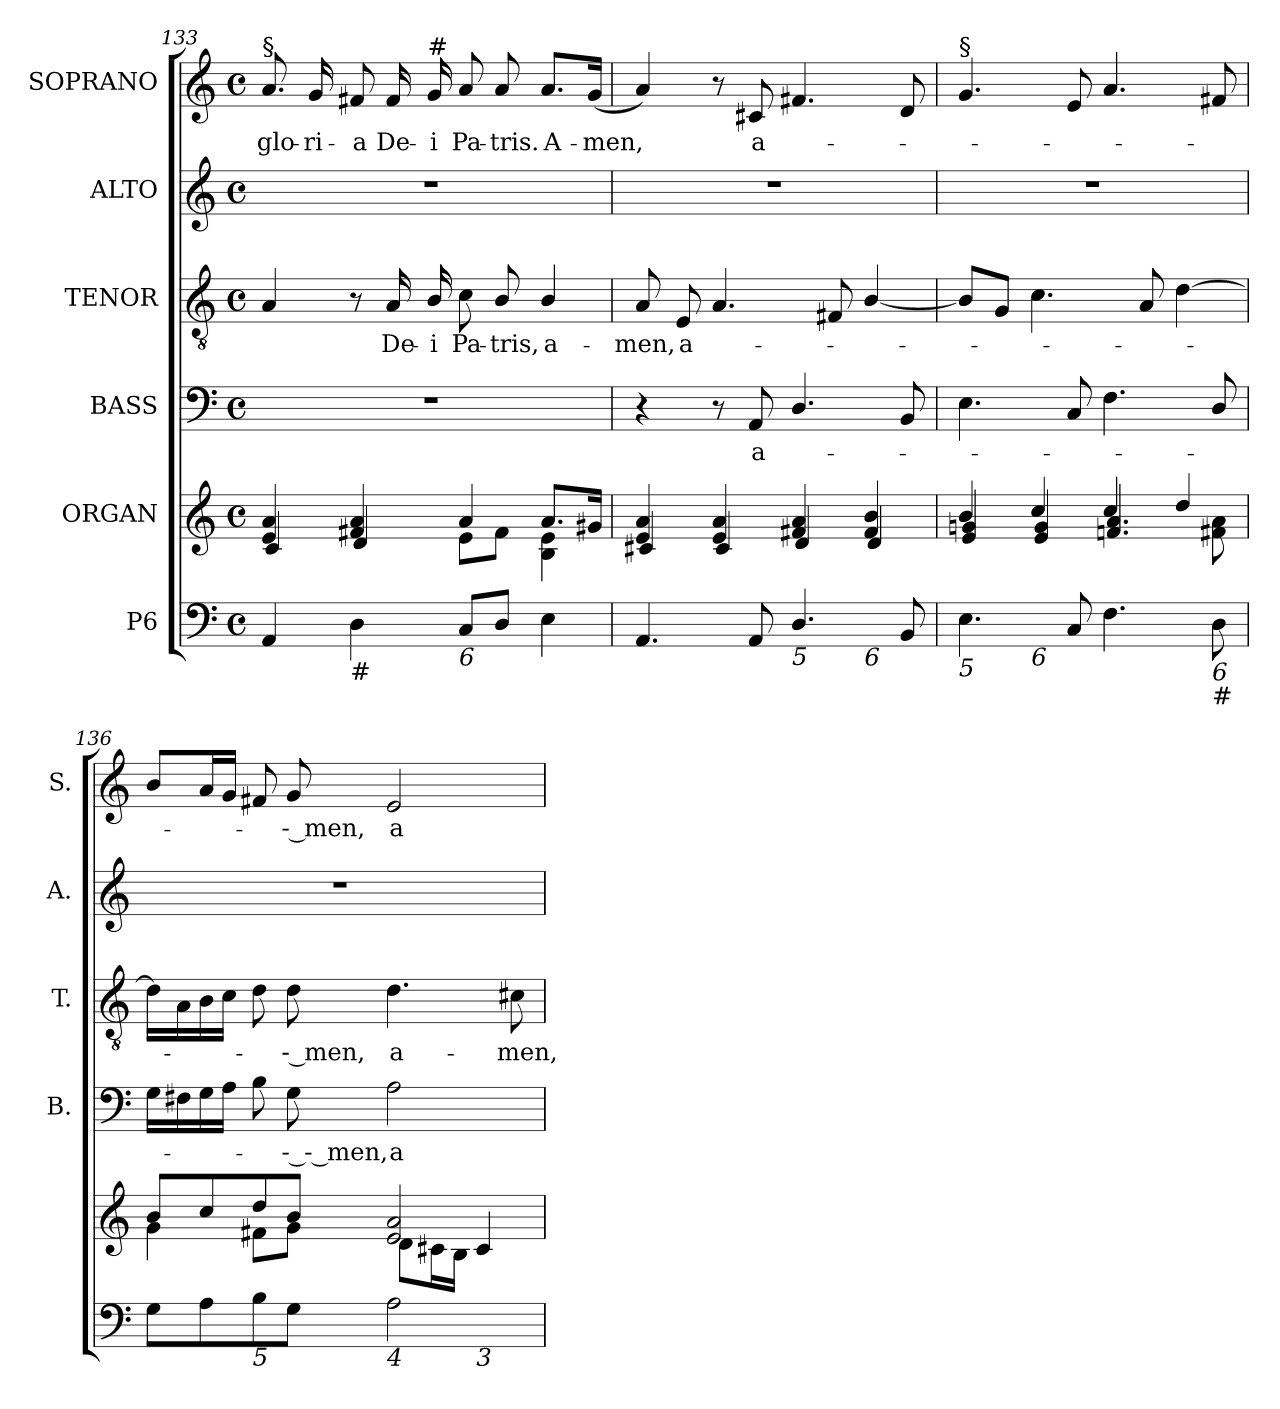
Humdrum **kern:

**kern	**kern	**kern	**text	**kern	**text	**kern	**kern	**text
*part6	*part5	*part4	*part4	*part3	*part3	*part2	*part1	*part1
*staff6	*staff5	*staff4	*staff4	*staff3	*staff3	*staff2	*staff1	*staff1
*I"P6	*I"ORGAN	*I"BASS	*	*I"TENOR	*	*I"ALTO	*I"SOPRANO	*
*	*	*I'B.	*	*I'T.	*	*I'A.	*I'S.	*
*clefF4	*clefG2	*clefF4	*	*clefGv2	*	*clefG2	*clefG2	*
*	*	*	*	*ITrd7c12	*	*	*	*
*k[]	*k[]	*k[]	*	*k[]	*	*k[]	*k[]	*
*C:	*C:	*C:	*	*C:	*	*C:	*C:	*
*M4/4	*M4/4	*M4/4	*	*M4/4	*	*M4/4	*M4/4	*
*met(c)	*met(c)	*met(c)	*	*met(c)	*	*met(c)	*met(c)	*
=133	=133	=133	=133	=133	=133	=133	=133	=133
*	*^	*	*	*	*	*	*	*
!	!	!	!	!	!	!	!	!LO:TX:a:t=§	!
!	!	!	!	!	!	!	!	!	!LO:LY:b:color=#000000
4AAi/	4ei/ 4ai	4ci/	1r	.	4AAi/	.	1r	8.ai/	glo-
!	!	!	!	!	!	!	!	!	!LO:LY:b:color=#000000
.	.	.	.	.	.	.	.	16gi/	-ri-
!LO:TX:b:t=#	!	!	!	!	!	!	!	!	!
!	!	!	!	!	!	!	!	!	!LO:LY:b:color=#000000
4Di\	4f#Xi/ 4ai	4di/	.	.	8r	.	.	8f#Xi/	-a
!	!	!	!	!	!	!LO:LY:b:color=#000000	!	!	!
!	!	!	!	!	!	!	!	!	!LO:LY:b:color=#000000
.	.	.	.	.	16AAi/	De-	.	16f#i/	De-
!	!	!	!	!	!	!LO:LY:b:color=#000000	!	!	!
!	!	!	!	!	!	!	!	!LO:TX:a:t=#	!
!	!	!	!	!	!	!	!	!	!LO:LY:b:color=#000000
.	.	.	.	.	16BBi/	-i	.	16gi/	-i
!	!	!	!	!	!	!LO:LY:b:color=#000000	!	!	!
!LO:TX:b:i:t=6	!	!	!	!	!	!	!	!	!
!	!	!	!	!	!	!	!	!	!LO:LY:b:color=#000000
8Ci/L	4ai/	8ei\L	.	.	8Ci\	Pa-	.	8ai/	Pa-
!	!	!	!	!	!	!LO:LY:b:color=#000000	!	!	!
!	!	!	!	!	!	!	!	!	!LO:LY:b:color=#000000
8Di/J	.	8f#i\J	.	.	8BBi/	-tris,	.	8ai/	-tris.
!	!	!	!	!	!	!LO:LY:b:color=#000000	!	!	!
!	!	!	!	!	!	!	!	!	!LO:LY:b:color=#000000
4Ei\	8.ai/L	4Bi\ 4ei	.	.	4BBi/	a-	.	8.ai/L	A-
!	!	!	!	!	!	!	!	!	!LO:LY:b:color=#000000
.	16g#Xi/Jk	.	.	.	.	.	.	(16gi/Jk	-men,
=134	=134	=134	=134	=134	=134	=134	=134	=134	=134
!	!	!	!	!	!	!LO:LY:b:color=#000000	!	!	!
*^	*	*	*	*	*	*	*	*	*
4.AAi/	2.ryy	4ei/ 4ai	4c#Xi/	4r	.	8AAi/	-men,	1r	4ai/)	.
!	!	!	!	!	!	!	!LO:LY:b:color=#000000	!	!	!
.	.	.	.	.	.	8EEi/	a-	.	.	.
.	.	4ei/ 4ai	4c#i/	8r	.	4.AAi/	.	.	8r	.
!	!	!	!	!	!LO:LY:b:color=#000000	!	!	!	!	!
!	!	!	!	!	!	!	!	!	!	!LO:LY:b:color=#000000
8AAi/	.	.	.	8AAi/	a-	.	.	.	8c#Xi/	a-
!LO:TX:b:i:t=5	!	!	!	!	!	!	!	!	!	!
4.Di/	.	4f#Xi/ 4ai	4di/	4.Di/	.	.	.	.	4.f#Xi/	.
.	.	.	.	.	.	8FF#Xi/	.	.	.	.
!	!LO:TX:b:i:t=6	!	!	!	!	!	!	!	!	!
.	4ryy	4f#i/ 4bi	4di/	.	.	[4BBi/	.	.	.	.
8BBi/	.	.	.	8BBi/	.	.	.	.	8di/	.
!!LO:PB:g=z
=135	=135	=135	=135	=135	=135	=135	=135	=135	=135	=135
!	!	!	!	!	!	!	!	!	!LO:TX:a:t=§	!
!LO:TX:b:i:t=5	!	!	!	!	!	!	!	!	!	!
4.Ei\	4ryy	4bi/	4ei/ 4gni	4.Ei\	.	8BBi/L]	.	1r	4.gi/	.
.	.	.	.	.	.	8GGi/J	.	.	.	.
!	!LO:TX:b:i:t=6	!	!	!	!	!	!	!	!	!
.	2.ryy	4cci/	4ei/ 4gi	.	.	4.Ci\	.	.	.	.
8Ci/	.	.	.	8Ci/	.	.	.	.	8ei/	.
4.Fi\	.	4cci/	4.fni/ 4.ai	4.Fi\	.	.	.	.	4.ai/	.
.	.	.	.	.	.	8AAi/	.	.	.	.
.	.	4ddi/	.	.	.	[4Di\	.	.	.	.
!LO:TX:b:i:t=6	!	!	!	!	!	!	!	!	!	!
!LO:TX:b:t=#	!	!	!	!	!	!	!	!	!	!
8Di\	.	.	8f#Xi\ 8ai	8Di/	.	.	.	.	8f#Xi/	.
=136	=136	=136	=136	=136	=136	=136	=136	=136	=136	=136
8Gi\L	2.ryy	8bi/L	4gi\	16Gi\LL	.	16Di\LL]	.	1r	8bi/L	.
.	.	.	.	16F#Xi\	.	16AAi\	.	.	.	.
8Ai\	.	8cci/	.	16Gi\	.	16BBi\	.	.	16ai/L	.
.	.	.	.	16Ai\JJ	.	16Ci\JJ	.	.	16gi/JJ	.
!LO:TX:b:i:t=5	!	!	!	!	!	!	!	!	!	!
8Bi\	.	8ddi/	8f#Xi\L	8Bi\	.	8Di\	.	.	8f#Xi/	.
!	!	!	!	!	!LO:LY:b:color=#000000	!	!	!	!	!
!	!	!	!	!	!	!	!LO:LY:b:color=#000000	!	!	!
!	!	!	!	!	!	!	!	!	!	!LO:LY:b:color=#000000
8Gi\J	.	8bi/J	8gi\J	8Gi\	-- - men,	8Di\	-- men,	.	8gi/	-- men,
!	!	!	!	!	!LO:LY:b:color=#000000	!	!	!	!	!
!	!	!	!	!	!	!	!LO:LY:b:color=#000000	!	!	!
!LO:TX:b:i:t=4	!	!	!	!	!	!	!	!	!	!
!	!	!	!	!	!	!	!	!	!	!LO:LY:b:color=#000000
2Ai\	.	2ei/ 2ai	8di\L	2Ai\	a-	4.Di\	a-	.	2ei/	a-
.	.	.	16c#Xi\L	.	.	.	.	.	.	.
.	.	.	16Bi\JJ	.	.	.	.	.	.	.
!	!LO:TX:b:i:t=3	!	!	!	!	!	!	!	!	!
.	4ryy	.	4c#i/	.	.	.	.	.	.	.
!	!	!	!	!	!	!	!LO:LY:b:color=#000000	!	!	!
.	.	.	.	.	.	8C#Xi\	-men,	.	.	.
*v	*v	*	*	*	*	*	*	*	*	*
*	*v	*v	*	*	*	*	*	*	*
=	=	=	=	=	=	=	=	=
*-	*-	*-	*-	*-	*-	*-	*-	*-
